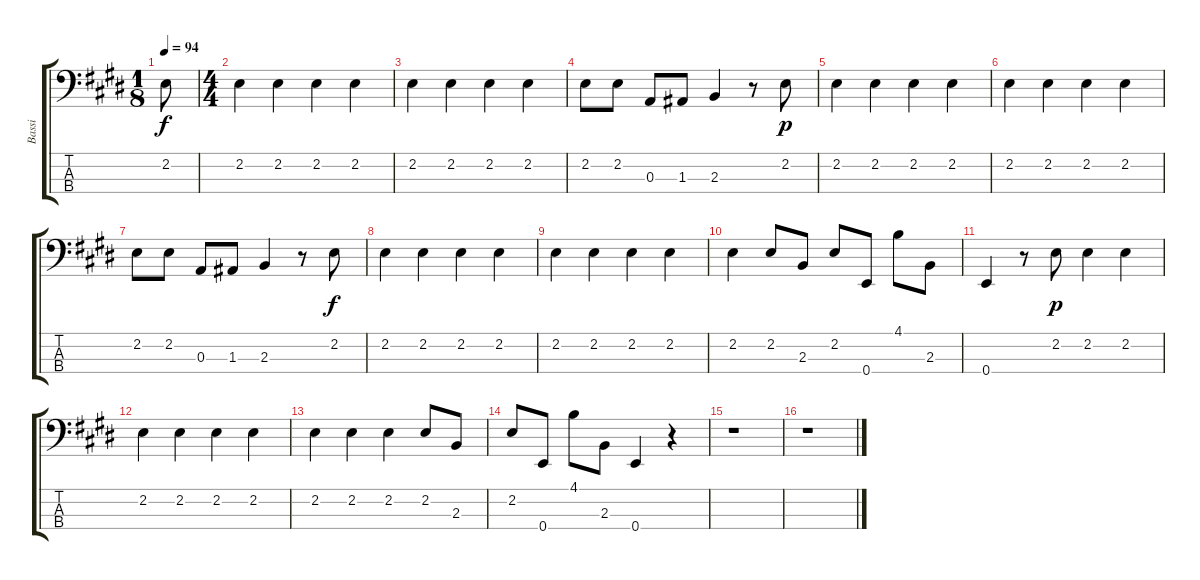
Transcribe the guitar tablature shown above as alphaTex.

\track ("Bassi" "Bassi") {instrument contrabass}
\staff {score tabs}
\tuning (G2 D2 A1 E1) {hide}
\ts (1 8)
\tempo 94
\clef f4
\ks e
2.2.8{dy f instrument contrabass} |
\ts (4 4)
\ks c#minor
2.2.4 2.2.4 2.2.4 2.2.4 |
2.2.4 2.2.4 2.2.4 2.2.4 |
2.2.8 2.2.8 0.3.8 1.3.8 2.3.4 r.8 2.2.8{dy p} |
2.2.4 2.2.4 2.2.4 2.2.4 |
\ks e
2.2.4 2.2.4 2.2.4 2.2.4 |
\ks c#minor
2.2.8 2.2.8 0.3.8 1.3.8 2.3.4 r.8 2.2.8{dy f} |
2.2.4 2.2.4 2.2.4 2.2.4 |
2.2.4 2.2.4 2.2.4 2.2.4 |
\ks e
2.2.4 2.2.8 2.3.8 2.2.8 0.4.8 4.1.8 2.3.8 |
\ks c#minor
0.4.4 r.8 2.2.8{dy p} 2.2.4 2.2.4 |
2.2.4 2.2.4 2.2.4 2.2.4 |
2.2.4 2.2.4 2.2.4 2.2.8 2.3.8 |
\ks e
2.2.8 0.4.8 4.1.8 2.3.8 0.4.4 r.4 |
\ks c#minor
r.1 |
r.1
